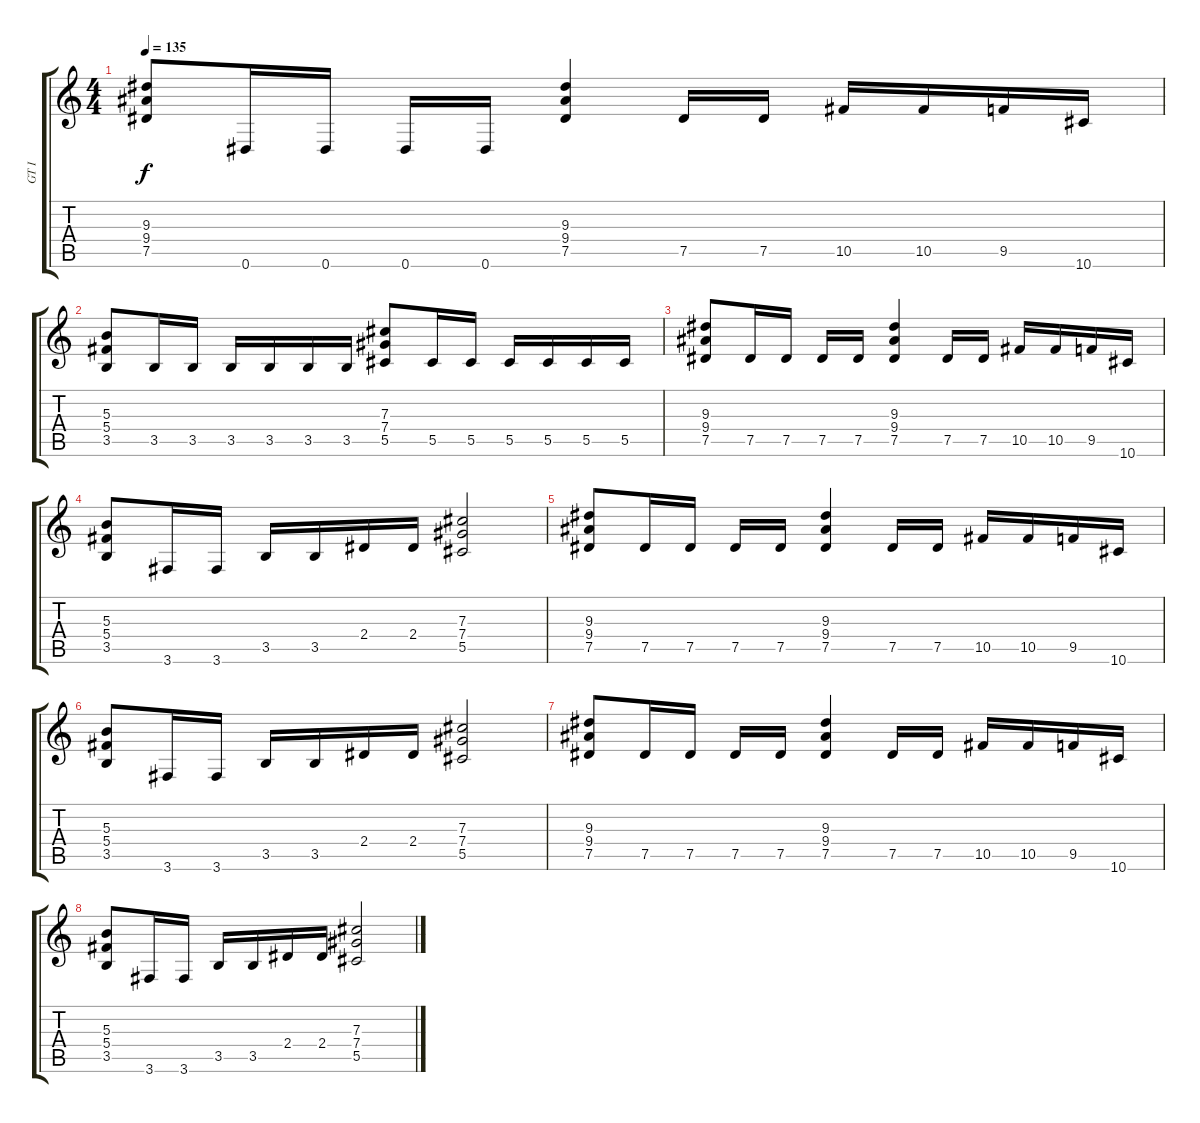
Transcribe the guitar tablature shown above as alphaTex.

\track ("GT I" "GT I") {instrument distortionguitar}
\staff {score tabs}
\tuning (Eb4 Bb3 Gb3 Db3 Ab2 Eb2) {hide}
\ts (4 4)
\tempo 135
\clef g2
\ks c
(9.3 9.4 7.5).8{dy f} 0.6.16 0.6.16 0.6.16 0.6.16 (9.3 9.4 7.5).4 7.5.16 7.5.16 10.5.16 10.5.16 9.5.16 10.6.16 |
(5.3 5.4 3.5).8 3.5.16 3.5.16 3.5.16 3.5.16 3.5.16 3.5.16 (7.3 7.4 5.5).8 5.5.16 5.5.16 5.5.16 5.5.16 5.5.16 5.5.16 |
(9.3 9.4 7.5).8 7.5.16 7.5.16 7.5.16 7.5.16 (9.3 9.4 7.5).4 7.5.16 7.5.16 10.5.16 10.5.16 9.5.16 10.6.16 |
(5.3 5.4 3.5).8 3.6.16 3.6.16 3.5.16 3.5.16 2.4.16 2.4.16 (7.3 7.4 5.5).2 |
(9.3 9.4 7.5).8 7.5.16 7.5.16 7.5.16 7.5.16 (9.3 9.4 7.5).4 7.5.16 7.5.16 10.5.16 10.5.16 9.5.16 10.6.16 |
(5.3 5.4 3.5).8 3.6.16 3.6.16 3.5.16 3.5.16 2.4.16 2.4.16 (7.3 7.4 5.5).2 |
(9.3 9.4 7.5).8 7.5.16 7.5.16 7.5.16 7.5.16 (9.3 9.4 7.5).4 7.5.16 7.5.16 10.5.16 10.5.16 9.5.16 10.6.16 |
(5.3 5.4 3.5).8 3.6.16 3.6.16 3.5.16 3.5.16 2.4.16 2.4.16 (7.3 7.4 5.5).2
